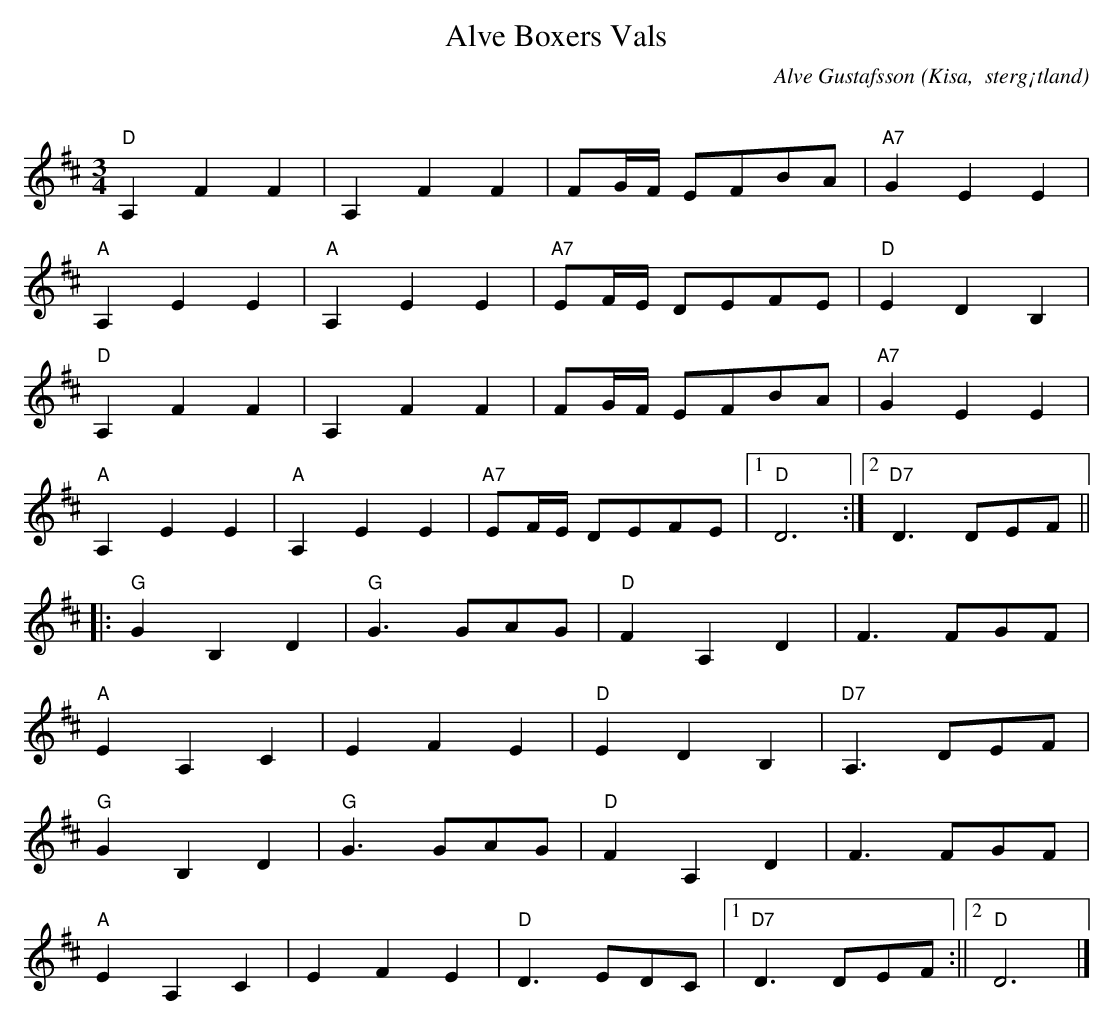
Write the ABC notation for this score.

X:1
T:Alve Boxers Vals
C:Alve Gustafsson
O:Kisa,  sterg¡tland
Q:140
M:3/4
L:1/8
K:D
"D"A,2F2F2|A,2F2F2|FG/F/ EFBA |"A7" G2E2E2|
"A" A,2E2E2 |"A" A,2E2E2|"A7" EF/E/ DEFE |"D" E2D2B,2 |
"D"A,2F2F2|A,2F2F2|FG/F/ EFBA |"A7" G2E2E2|
"A" A,2E2E2 |"A" A,2E2E2|"A7" EF/E/ DEFE |1"D" D6 :|2 "D7" D3 DEF ||
||:"G" G2B,2D2 |"G" G3 GAG | "D" F2A,2D2 | F3 FGF |
"A" E2A,2 C2 |E2F2E2 |"D" E2D2B,2 |"D7" A,3 DEF |
"G" G2B,2D2 |"G" G3 GAG | "D" F2A,2D2 | F3 FGF |
"A" E2A,2 C2 |E2F2E2 |"D" D3 EDC |1"D7" D3 DEF:||2 "D" D6 |]
